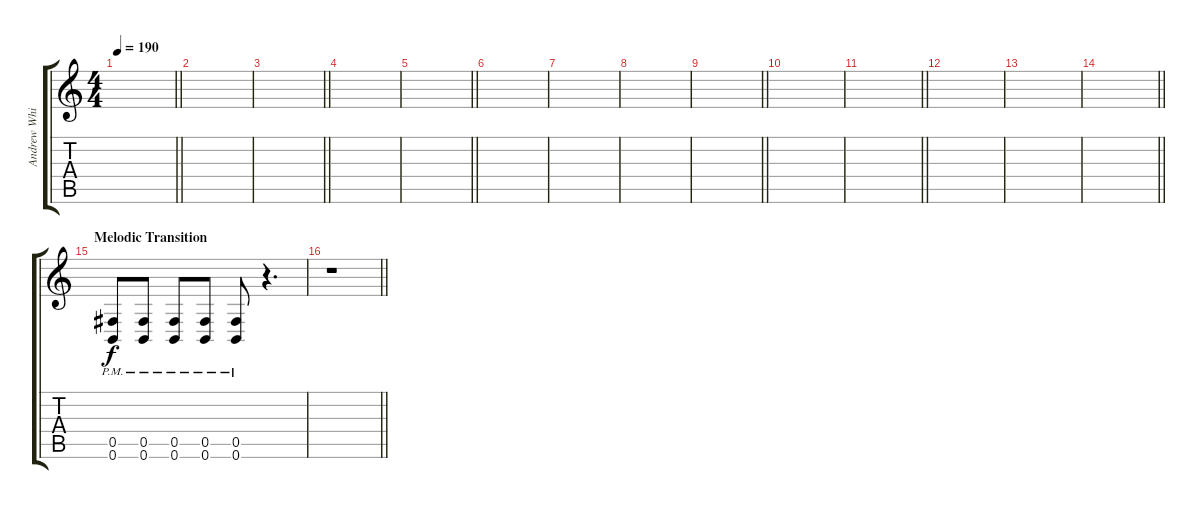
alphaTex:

\track ("Andrew Whiting" "Andrew Whi") {instrument distortionguitar}
\staff {score tabs}
\tuning (Db4 Ab3 E3 B2 Gb2 B1) {hide}
\ts (4 4)
\tempo 190
\clef g2
\barLineRight lightlight
\ks c
|
|
\barLineRight lightlight
|
|
\barLineRight lightlight
|
|
|
|
\barLineRight lightlight
|
|
\barLineRight lightlight
|
|
|
\barLineRight lightlight
|
\section ("" "Melodic Transition")
(0.5{pm} 0.6{pm}).8 (0.5{pm} 0.6{pm}).8 (0.5{pm} 0.6{pm}).8 (0.5{pm} 0.6{pm}).8 (0.5{pm} 0.6{pm}).8 r.4{d} |
\barLineRight lightlight
r.1
